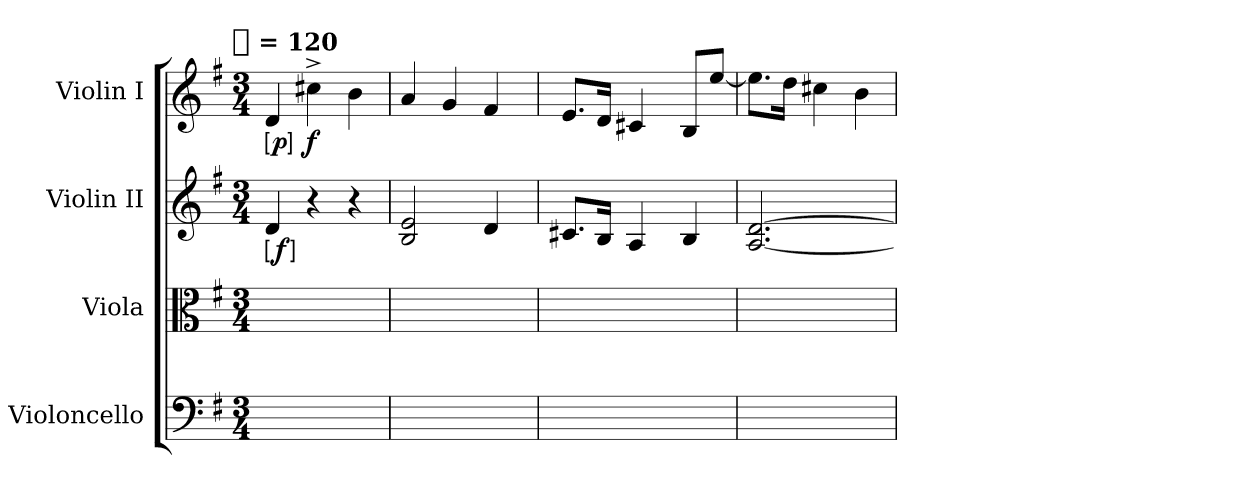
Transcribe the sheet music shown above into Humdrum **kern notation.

**kern	**kern	**kern	**dynam	**kern	**dynam
*part4	*part3	*part2	*part2	*part1	*part1
*staff4	*staff3	*staff2	*staff2	*staff1	*staff1
*I"Violoncello	*I"Viola	*I"Violin II	*	*I"Violin I	*
*I'Vc.	*I'Vla.	*I'Vln. II	*	*I'Vln. I	*
*clefF4	*clefC3	*clefG2	*	*clefG2	*
*k[f#]	*k[f#]	*k[f#]	*	*k[f#]	*
*G:	*G:	*G:	*	*G:	*
!!LO:TX:omd:t=[quarter] = 120
*M3/4	*M3/4	*M3/4	*	*M3/4	*
*MM120	*MM120	*MM120	*	*MM120	*
=1	=1	=1	=1	=1	=1
!	!	!	!LO:DY:ed=brack	!	!LO:DY:ed=brack
2ryy	2ryy	4d	f	4d	p
.	.	4r	.	4cc#X^	f
4ryy	4ryy	4r	.	4b	.
=2	=2	=2	=2	=2	=2
4ryy	4ryy	2B 2e	.	4a	.
4.ryy	4.ryy	.	.	4g	.
.	.	4d	.	4f#	.
8ryy	8ryy	.	.	.	.
=3	=3	=3	=3	=3	=3
4.ryy	4.ryy	8.c#XL	.	8.eL	.
.	.	16BJk	.	16dJk	.
.	.	4A	.	4c#X	.
8ryy	8ryy	.	.	.	.
4ryy	4ryy	4B	.	8BL	.
.	.	.	.	[8eeJ	.
=4	=4	=4	=4	=4	=4
4ryy	4ryy	[2.A [2.d	.	8.eeL]	.
.	.	.	.	16ddJk	.
2ryy	2ryy	.	.	4cc#X	.
.	.	.	.	4b	.
=	=	=	=	=	=
*-	*-	*-	*-	*-	*-
